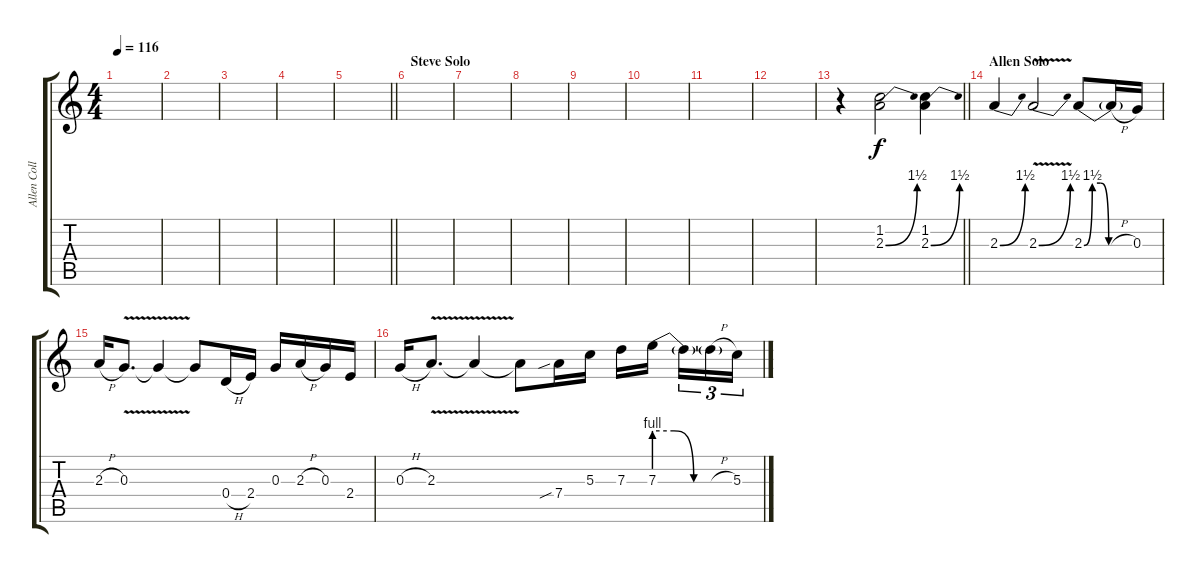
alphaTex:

\track ("Allen Collins - Solos I" "Allen Coll") {instrument overdrivenguitar}
\staff {score tabs}
\tuning (E4 B3 G3 D3 A2 E2) {hide}
\ts (4 4)
\tempo 116
\clef g2
\ks c
|
|
|
|
\barLineRight lightlight
|
\section ("" "Steve Solo")
|
|
|
|
|
|
|
\barLineRight lightlight
r.4 (1.2 2.3{be (bend 0 0 60 6)}).2 (1.2 2.3{be (bend 0 0 60 6)}).4 |
\section ("" "Allen Solo")
2.3{be (bend 0 0 60 6)}.4 2.3{be (bend 0 0 60 6) v}.2 2.3{be (custom 0 0 10 6 20 6 30 0 60 0)}.8 2.3{h t}.16 0.3.16 |
2.3{h}.16 0.3{v}.8{d} 0.3{t}.4 0.3{t}.8 0.4{h}.16 2.4.16 0.3.16 2.3{h}.16 0.3.16 2.4.16 |
0.3{h}.16 2.3{v}.8{d} 2.3{t}.4 2.3{t}.8 7.4{sib}.16 5.3.16 7.3.16 7.3{be (custom 0 4 15 4 30 0 60 0)}.16{beam splitsecondary} 7.3{t}.16{tu (3 2)} 7.3{h t}.16{tu (3 2)} 5.3.16{tu (3 2)}
